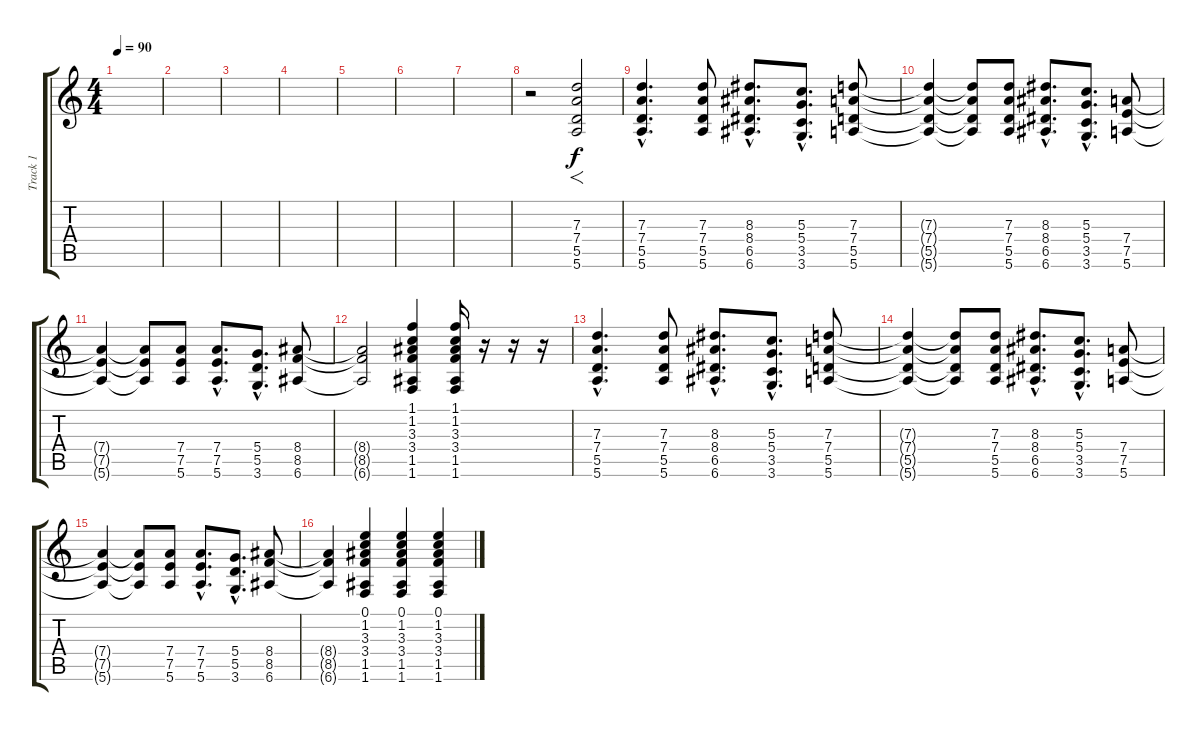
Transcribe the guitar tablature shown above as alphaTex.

\track ("Track 1" "Track 1") {instrument overdrivenguitar}
\staff {score tabs}
\tuning (E4 B3 G3 D3 A2 E2) {hide}
\ts (4 4)
\tempo 90
\clef g2
\ks c
|
|
|
|
|
|
|
r.2 (7.3 7.4 5.5 5.6).2{f} |
(7.3{hac} 7.4{hac} 5.5{hac} 5.6{hac}).4{d} (7.3 7.4 5.5 5.6).8 (8.3{hac} 8.4{hac} 6.5{hac} 6.6{hac}).8{d} (5.3{hac} 5.4{hac} 3.5{hac} 3.6{hac}).8{d} (7.3 7.4 5.5 5.6).8 |
(7.3{t} 7.4{t} 5.5{t} 5.6{t}).4 (7.3{t} 7.4{t} 5.5{t} 5.6{t}).8 (7.3 7.4 5.5 5.6).8 (8.3{hac} 8.4{hac} 6.5{hac} 6.6{hac}).8{d} (5.3{hac} 5.4{hac} 3.5{hac} 3.6{hac}).8{d} (7.4 7.5 5.6).8 |
(7.4{t} 7.5{t} 5.6{t}).4 (7.4{t} 7.5{t} 5.6{t}).8 (7.4 7.5 5.6).8 (7.4{hac} 7.5{hac} 5.6{hac}).8{d} (5.4{hac} 5.5{hac} 3.6{hac}).8{d} (8.4 8.5 6.6).8 |
(8.4{t} 8.5{t} 6.6{t}).2 (1.1 1.2 3.3 3.4 1.5 1.6).4 (1.1 1.2 3.3 3.4 1.5 1.6).16 r.16 r.16 r.16 |
(7.3{hac} 7.4{hac} 5.5{hac} 5.6{hac}).4{d} (7.3 7.4 5.5 5.6).8 (8.3{hac} 8.4{hac} 6.5{hac} 6.6{hac}).8{d} (5.3{hac} 5.4{hac} 3.5{hac} 3.6{hac}).8{d} (7.3 7.4 5.5 5.6).8 |
(7.3{t} 7.4{t} 5.5{t} 5.6{t}).4 (7.3{t} 7.4{t} 5.5{t} 5.6{t}).8 (7.3 7.4 5.5 5.6).8 (8.3{hac} 8.4{hac} 6.5{hac} 6.6{hac}).8{d} (5.3{hac} 5.4{hac} 3.5{hac} 3.6{hac}).8{d} (7.4 7.5 5.6).8 |
(7.4{t} 7.5{t} 5.6{t}).4 (7.4{t} 7.5{t} 5.6{t}).8 (7.4 7.5 5.6).8 (7.4{hac} 7.5{hac} 5.6{hac}).8{d} (5.4{hac} 5.5{hac} 3.6{hac}).8{d} (8.4 8.5 6.6).8 |
(8.4{t} 8.5{t} 6.6{t}).4 (0.1 1.2 3.3 3.4 1.5 1.6).4 (0.1 1.2 3.3 3.4 1.5 1.6).4 (0.1 1.2 3.3 3.4 1.5 1.6).4
